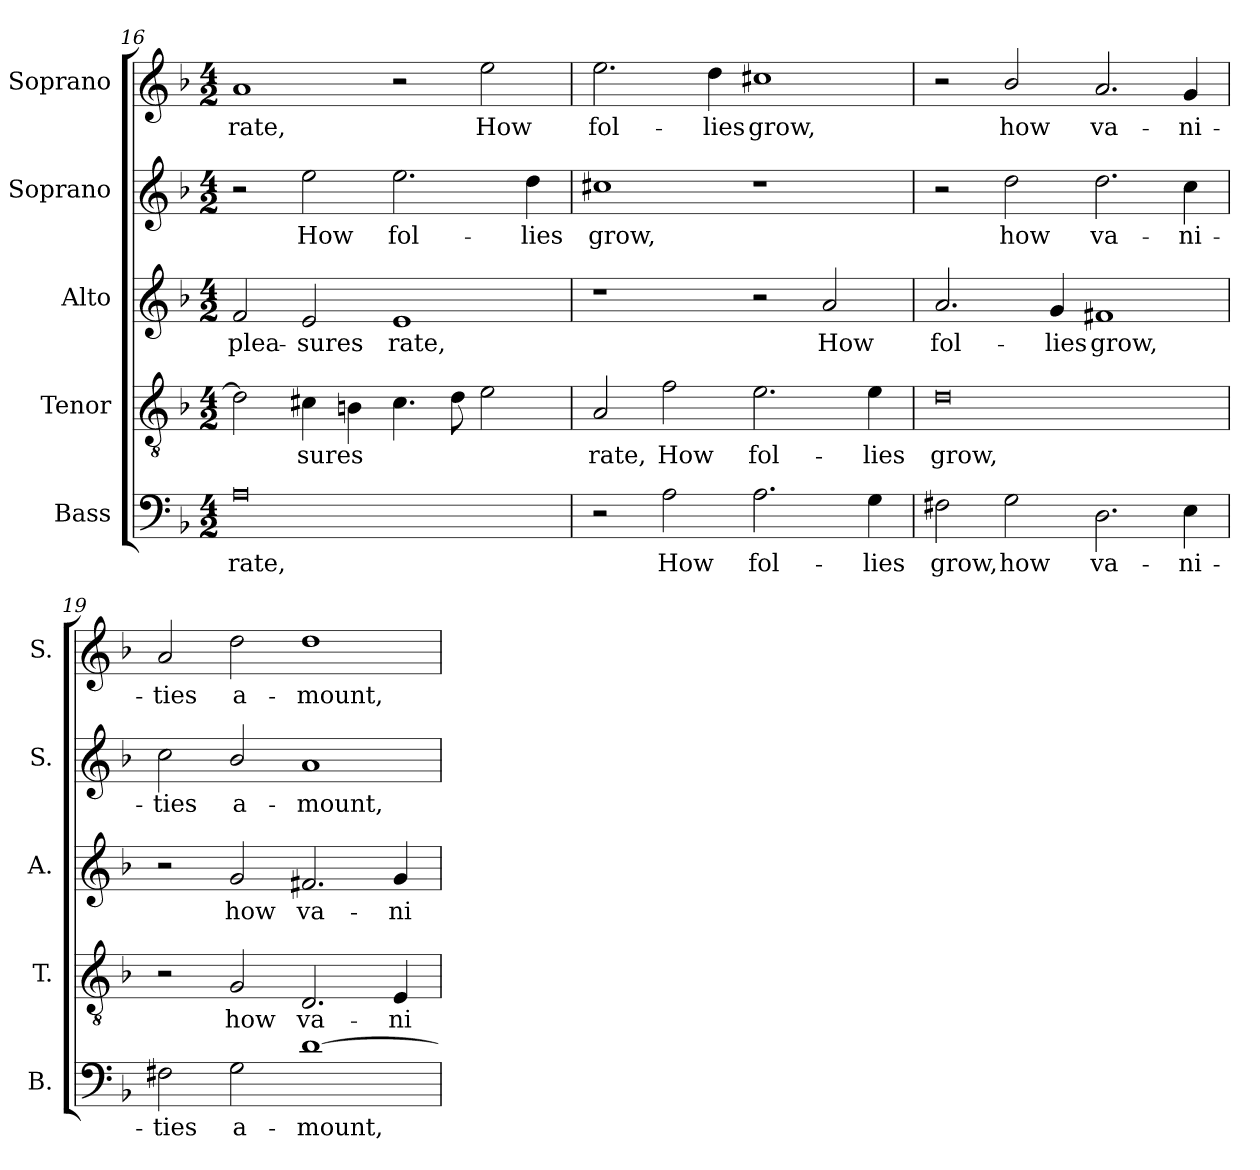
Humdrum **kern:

**kern	**text	**kern	**text	**kern	**text	**kern	**text	**kern	**text
*part5	*part5	*part4	*part4	*part3	*part3	*part2	*part2	*part1	*part1
*staff5	*staff5	*staff4	*staff4	*staff3	*staff3	*staff2	*staff2	*staff1	*staff1
*I"Bass	*	*I"Tenor	*	*I"Alto	*	*I"Soprano	*	*I"Soprano	*
*I'B.	*	*I'T.	*	*I'A.	*	*I'S.	*	*I'S.	*
*clefF4	*	*clefGv2	*	*clefG2	*	*clefG2	*	*clefG2	*
*	*	*ITrd7c12	*	*	*	*	*	*	*
*k[b-]	*	*k[b-]	*	*k[b-]	*	*k[b-]	*	*k[b-]	*
*F:	*	*F:	*	*F:	*	*F:	*	*F:	*
*M4/2	*	*M4/2	*	*M4/2	*	*M4/2	*	*M4/2	*
=16	=16	=16	=16	=16	=16	=16	=16	=16	=16
!	!LO:LY:b:color=#000000	!	!	!	!	!	!	!	!
!	!	!	!	!	!LO:LY:b:color=#000000	!	!	!	!
!	!	!	!	!	!	!	!	!	!LO:LY:b:color=#000000
0Ai	rate,	2Di\]	.	2fi/	plea-	2r	.	1ai	rate,
!	!	!	!LO:LY:b:color=#000000	!	!	!	!	!	!
!	!	!	!	!	!LO:LY:b:color=#000000	!	!	!	!
!	!	!	!	!	!	!	!LO:LY:b:color=#000000	!	!
.	.	4C#Xi\	-sures	2ei/	-sures	2eei\	How	.	.
.	.	4BBni\	.	.	.	.	.	.	.
!	!	!	!	!	!LO:LY:b:color=#000000	!	!	!	!
!	!	!	!	!	!	!	!LO:LY:b:color=#000000	!	!
.	.	4.C#i\	.	1ei	rate,	2.eei\	fol-	2r	.
.	.	8Di\	.	.	.	.	.	.	.
!	!	!	!	!	!	!	!	!	!LO:LY:b:color=#000000
.	.	2Ei\	.	.	.	.	.	2eei\	How
!	!	!	!	!	!	!	!LO:LY:b:color=#000000	!	!
.	.	.	.	.	.	4ddi\	-lies	.	.
!!LO:LB:g=z
=17	=17	=17	=17	=17	=17	=17	=17	=17	=17
!	!	!	!LO:LY:b:color=#000000	!	!	!	!	!	!
!	!	!	!	!	!	!	!LO:LY:b:color=#000000	!	!
!	!	!	!	!	!	!	!	!	!LO:LY:b:color=#000000
2r	.	2AAi/	rate,	1r	.	1cc#Xi	grow,	2.eei\	fol-
!	!LO:LY:b:color=#000000	!	!	!	!	!	!	!	!
!	!	!	!LO:LY:b:color=#000000	!	!	!	!	!	!
2Ai\	How	2Fi\	How	.	.	.	.	.	.
!	!	!	!	!	!	!	!	!	!LO:LY:b:color=#000000
.	.	.	.	.	.	.	.	4ddi\	-lies
!	!LO:LY:b:color=#000000	!	!	!	!	!	!	!	!
!	!	!	!LO:LY:b:color=#000000	!	!	!	!	!	!
!	!	!	!	!	!	!	!	!	!LO:LY:b:color=#000000
2.Ai\	fol-	2.Ei\	fol-	2r	.	1r	.	1cc#Xi	grow,
!	!	!	!	!	!LO:LY:b:color=#000000	!	!	!	!
.	.	.	.	2ai/	How	.	.	.	.
!	!LO:LY:b:color=#000000	!	!	!	!	!	!	!	!
!	!	!	!LO:LY:b:color=#000000	!	!	!	!	!	!
4Gi\	-lies	4Ei\	-lies	.	.	.	.	.	.
=18	=18	=18	=18	=18	=18	=18	=18	=18	=18
!	!LO:LY:b:color=#000000	!	!	!	!	!	!	!	!
!	!	!	!LO:LY:b:color=#000000	!	!	!	!	!	!
!	!	!	!	!	!LO:LY:b:color=#000000	!	!	!	!
2F#Xi\	grow,	0Di	grow,	2.ai/	fol-	2r	.	2r	.
!	!LO:LY:b:color=#000000	!	!	!	!	!	!	!	!
!	!	!	!	!	!	!	!LO:LY:b:color=#000000	!	!
!	!	!	!	!	!	!	!	!	!LO:LY:b:color=#000000
2Gi\	how	.	.	.	.	2ddi\	how	2b-i/	how
!	!	!	!	!	!LO:LY:b:color=#000000	!	!	!	!
.	.	.	.	4gi/	-lies	.	.	.	.
!	!LO:LY:b:color=#000000	!	!	!	!	!	!	!	!
!	!	!	!	!	!LO:LY:b:color=#000000	!	!	!	!
!	!	!	!	!	!	!	!LO:LY:b:color=#000000	!	!
!	!	!	!	!	!	!	!	!	!LO:LY:b:color=#000000
2.Di\	va-	.	.	1f#Xi	grow,	2.ddi\	va-	2.ai/	va-
!	!LO:LY:b:color=#000000	!	!	!	!	!	!	!	!
!	!	!	!	!	!	!	!LO:LY:b:color=#000000	!	!
!	!	!	!	!	!	!	!	!	!LO:LY:b:color=#000000
4Ei\	-ni-	.	.	.	.	4cci\	-ni-	4gi/	-ni-
=19	=19	=19	=19	=19	=19	=19	=19	=19	=19
!	!LO:LY:b:color=#000000	!	!	!	!	!	!	!	!
!	!	!	!	!	!	!	!LO:LY:b:color=#000000	!	!
!	!	!	!	!	!	!	!	!	!LO:LY:b:color=#000000
2F#Xi\	-ties	2r	.	2r	.	2cci\	-ties	2ai/	-ties
!	!LO:LY:b:color=#000000	!	!	!	!	!	!	!	!
!	!	!	!LO:LY:b:color=#000000	!	!	!	!	!	!
!	!	!	!	!	!LO:LY:b:color=#000000	!	!	!	!
!	!	!	!	!	!	!	!LO:LY:b:color=#000000	!	!
!	!	!	!	!	!	!	!	!	!LO:LY:b:color=#000000
2Gi\	a-	2GGi/	how	2gi/	how	2b-i/	a-	2ddi\	a-
!	!LO:LY:b:color=#000000	!	!	!	!	!	!	!	!
!	!	!	!LO:LY:b:color=#000000	!	!	!	!	!	!
!	!	!	!	!	!LO:LY:b:color=#000000	!	!	!	!
!	!	!	!	!	!	!	!LO:LY:b:color=#000000	!	!
!	!	!	!	!	!	!	!	!	!LO:LY:b:color=#000000
[1di	-mount,	2.DDi/	va-	2.f#Xi/	va-	1ai	-mount,	1ddi	-mount,
!	!	!	!LO:LY:b:color=#000000	!	!	!	!	!	!
!	!	!	!	!	!LO:LY:b:color=#000000	!	!	!	!
.	.	4EEi/	-ni-	4gi/	-ni-	.	.	.	.
=	=	=	=	=	=	=	=	=	=
*-	*-	*-	*-	*-	*-	*-	*-	*-	*-
